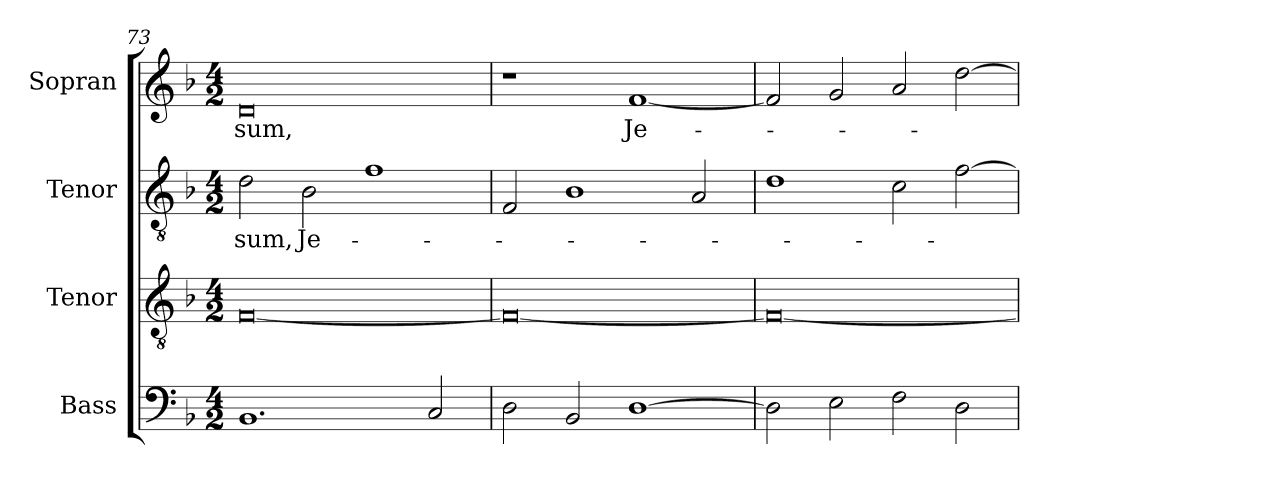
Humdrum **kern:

**kern	**kern	**kern	**text	**kern	**text
*part4	*part3	*part2	*part2	*part1	*part1
*staff4	*staff3	*staff2	*staff2	*staff1	*staff1
*I"Bass	*I"Tenor	*I"Tenor	*	*I"Sopran	*
*	*I'Tenor	*	*	*	*
*clefF4	*clefGv2	*clefGv2	*	*clefG2	*
*	*ITrd7c12	*ITrd7c12	*	*	*
*k[b-]	*k[b-]	*k[b-]	*	*k[b-]	*
*F:	*F:	*F:	*	*F:	*
*M4/2	*M4/2	*M4/2	*	*M4/2	*
=73	=73	=73	=73	=73	=73
!	!	!	!LO:LY:b:color=#000000	!	!
!	!	!	!	!	!LO:LY:b:color=#000000
1.BB-i	[<0FFi	2Di\	-sum,	0di	-sum,
!	!	!	!LO:LY:b:color=#000000	!	!
.	.	2BB-i\	Je-	.	.
.	.	1Fi	.	.	.
2Ci/	.	.	.	.	.
=74	=74	=74	=74	=74	=74
2Di\	0FFi_<	2FFi/	.	1r	.
2BB-i/	.	1BB-i	.	.	.
!	!	!	!	!	!LO:LY:b:color=#000000
[>1Di	.	.	.	[<1fi	Je-
.	.	2AAi/	.	.	.
=75	=75	=75	=75	=75	=75
2Di\]	0FFi_<	1Di	.	2fi/]	.
2Ei\	.	.	.	2gi/	.
2Fi\	.	2Ci\	.	2ai/	.
2Di\	.	[>2Fi\	.	[>2ddi\	.
=	=	=	=	=	=
*-	*-	*-	*-	*-	*-
